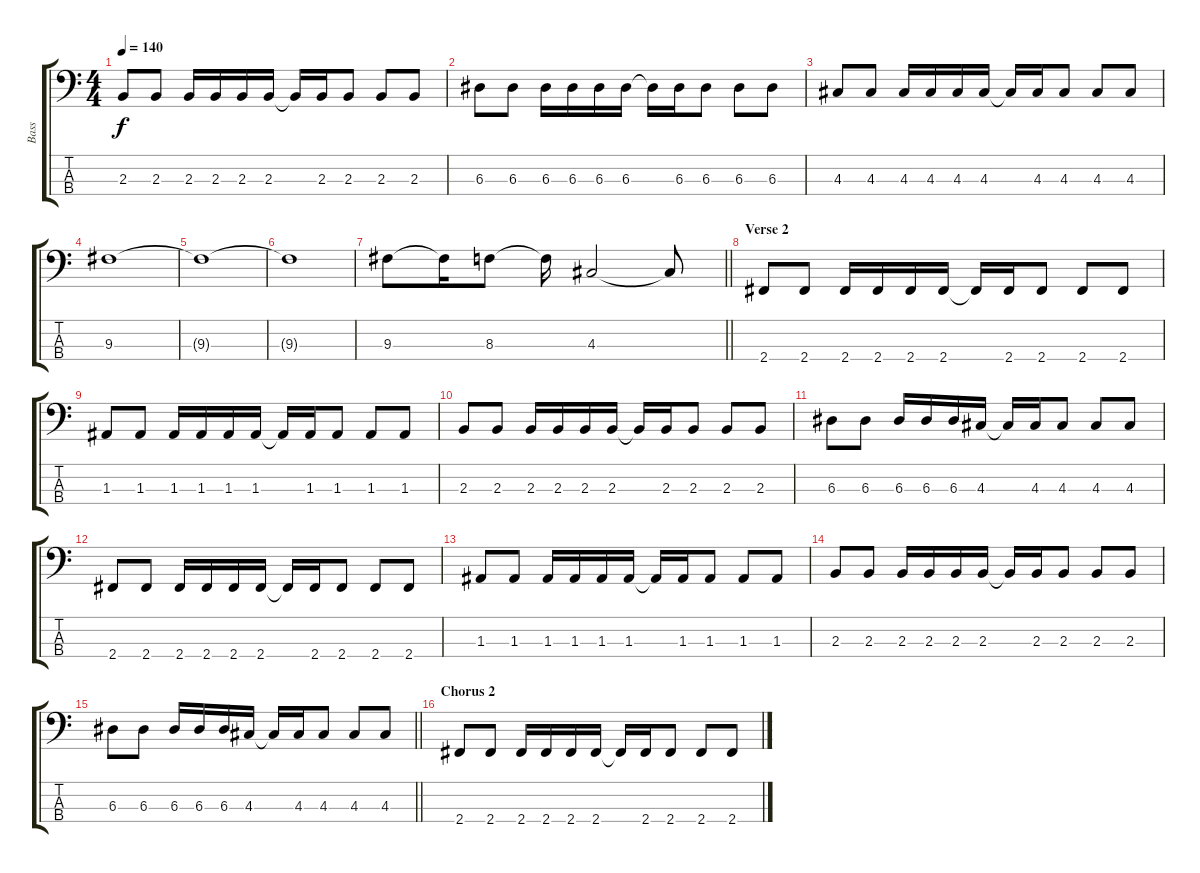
\track ("Bass" "Bass") {instrument electricbasspick}
\staff {score tabs}
\tuning (G2 D2 A1 E1) {hide}
\ts (4 4)
\tempo 140
\clef f4
\ks c
2.3.8{dy f} 2.3.8 2.3.16 2.3.16 2.3.16 2.3.16 2.3{t}.16 2.3.16 2.3.8 2.3.8 2.3.8 |
6.3.8 6.3.8 6.3.16 6.3.16 6.3.16 6.3.16 6.3{t}.16 6.3.16 6.3.8 6.3.8 6.3.8 |
4.3.8 4.3.8 4.3.16 4.3.16 4.3.16 4.3.16 4.3{t}.16 4.3.16 4.3.8 4.3.8 4.3.8 |
9.3.1 |
9.3{t}.1 |
9.3{t}.1 |
\barLineRight lightlight
9.3.8 9.3{t}.16 8.3.8 8.3{t}.16 4.3.2 4.3{t}.8 |
\section ("" "Verse 2")
2.4.8 2.4.8 2.4.16 2.4.16 2.4.16 2.4.16 2.4{t}.16 2.4.16 2.4.8 2.4.8 2.4.8 |
1.3.8 1.3.8 1.3.16 1.3.16 1.3.16 1.3.16 1.3{t}.16 1.3.16 1.3.8 1.3.8 1.3.8 |
2.3.8 2.3.8 2.3.16 2.3.16 2.3.16 2.3.16 2.3{t}.16 2.3.16 2.3.8 2.3.8 2.3.8 |
6.3.8 6.3.8 6.3.16 6.3.16 6.3.16 4.3.16 4.3{t}.16 4.3.16 4.3.8 4.3.8 4.3.8 |
2.4.8 2.4.8 2.4.16 2.4.16 2.4.16 2.4.16 2.4{t}.16 2.4.16 2.4.8 2.4.8 2.4.8 |
1.3.8 1.3.8 1.3.16 1.3.16 1.3.16 1.3.16 1.3{t}.16 1.3.16 1.3.8 1.3.8 1.3.8 |
2.3.8 2.3.8 2.3.16 2.3.16 2.3.16 2.3.16 2.3{t}.16 2.3.16 2.3.8 2.3.8 2.3.8 |
\barLineRight lightlight
6.3.8 6.3.8 6.3.16 6.3.16 6.3.16 4.3.16 4.3{t}.16 4.3.16 4.3.8 4.3.8 4.3.8 |
\section ("" "Chorus 2")
2.4.8 2.4.8 2.4.16 2.4.16 2.4.16 2.4.16 2.4{t}.16 2.4.16 2.4.8 2.4.8 2.4.8
